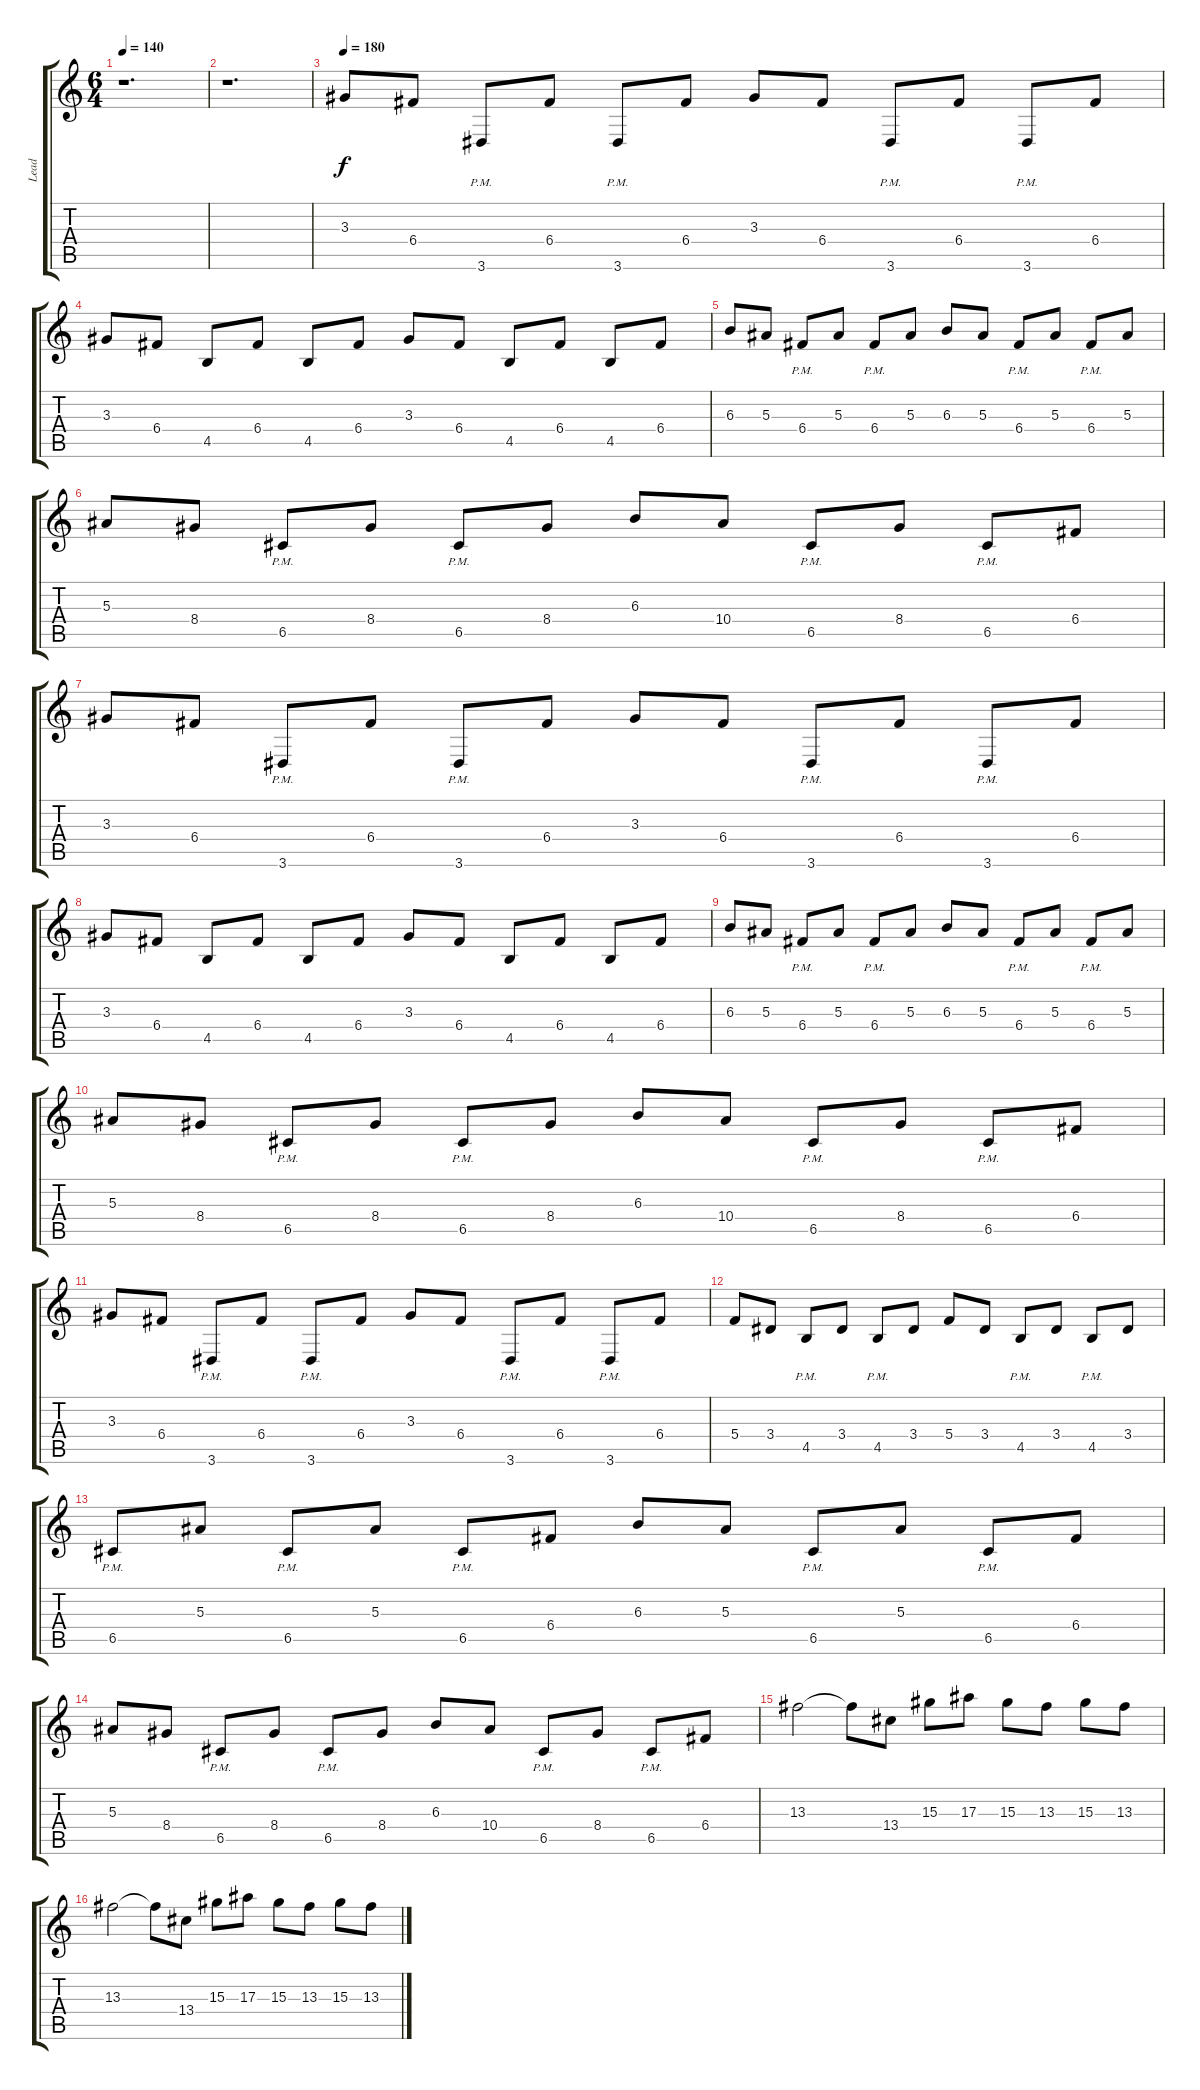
\track ("Lead" "Lead") {instrument distortionguitar}
\staff {score tabs}
\tuning (D4 A3 F3 C3 G2 C2) {hide}
\ts (6 4)
\tempo 140
\clef g2
\ks c
r.1{d dy f} |
r.1{d} |
\tempo 180
3.3.8{txt ""} 6.4.8 3.6{pm}.8 6.4.8 3.6{pm}.8 6.4.8 3.3.8 6.4.8 3.6{pm}.8 6.4.8 3.6{pm}.8 6.4.8 |
3.3.8 6.4.8 4.5.8 6.4.8 4.5.8 6.4.8 3.3.8 6.4.8 4.5.8 6.4.8 4.5.8 6.4.8 |
6.3.8 5.3.8 6.4{pm}.8 5.3.8 6.4{pm}.8 5.3.8 6.3.8 5.3.8 6.4{pm}.8 5.3.8 6.4{pm}.8 5.3.8 |
5.3.8 8.4.8 6.5{pm}.8 8.4.8 6.5{pm}.8 8.4.8 6.3.8 10.4.8 6.5{pm}.8 8.4.8 6.5{pm}.8 6.4.8 |
3.3.8 6.4.8 3.6{pm}.8 6.4.8 3.6{pm}.8 6.4.8 3.3.8 6.4.8 3.6{pm}.8 6.4.8 3.6{pm}.8 6.4.8 |
3.3.8 6.4.8 4.5.8 6.4.8 4.5.8 6.4.8 3.3.8 6.4.8 4.5.8 6.4.8 4.5.8 6.4.8 |
6.3.8 5.3.8 6.4{pm}.8 5.3.8 6.4{pm}.8 5.3.8 6.3.8 5.3.8 6.4{pm}.8 5.3.8 6.4{pm}.8 5.3.8 |
5.3.8 8.4.8 6.5{pm}.8 8.4.8 6.5{pm}.8 8.4.8 6.3.8 10.4.8 6.5{pm}.8 8.4.8 6.5{pm}.8 6.4.8 |
3.3.8 6.4.8 3.6{pm}.8 6.4.8 3.6{pm}.8 6.4.8 3.3.8 6.4.8 3.6{pm}.8 6.4.8 3.6{pm}.8 6.4.8 |
5.4.8 3.4.8 4.5{pm}.8 3.4.8 4.5{pm}.8 3.4.8 5.4.8 3.4.8 4.5{pm}.8 3.4.8 4.5{pm}.8 3.4.8 |
6.5{pm}.8 5.3.8 6.5{pm}.8 5.3.8 6.5{pm}.8 6.4.8 6.3.8 5.3.8 6.5{pm}.8 5.3.8 6.5{pm}.8 6.4.8 |
5.3.8 8.4.8 6.5{pm}.8 8.4.8 6.5{pm}.8 8.4.8 6.3.8 10.4.8 6.5{pm}.8 8.4.8 6.5{pm}.8 6.4.8 |
13.3.2 13.3{t}.8 13.4.8 15.3.8 17.3.8 15.3.8 13.3.8 15.3.8 13.3.8 |
13.3.2 13.3{t}.8 13.4.8 15.3.8 17.3.8 15.3.8 13.3.8 15.3.8 13.3.8
